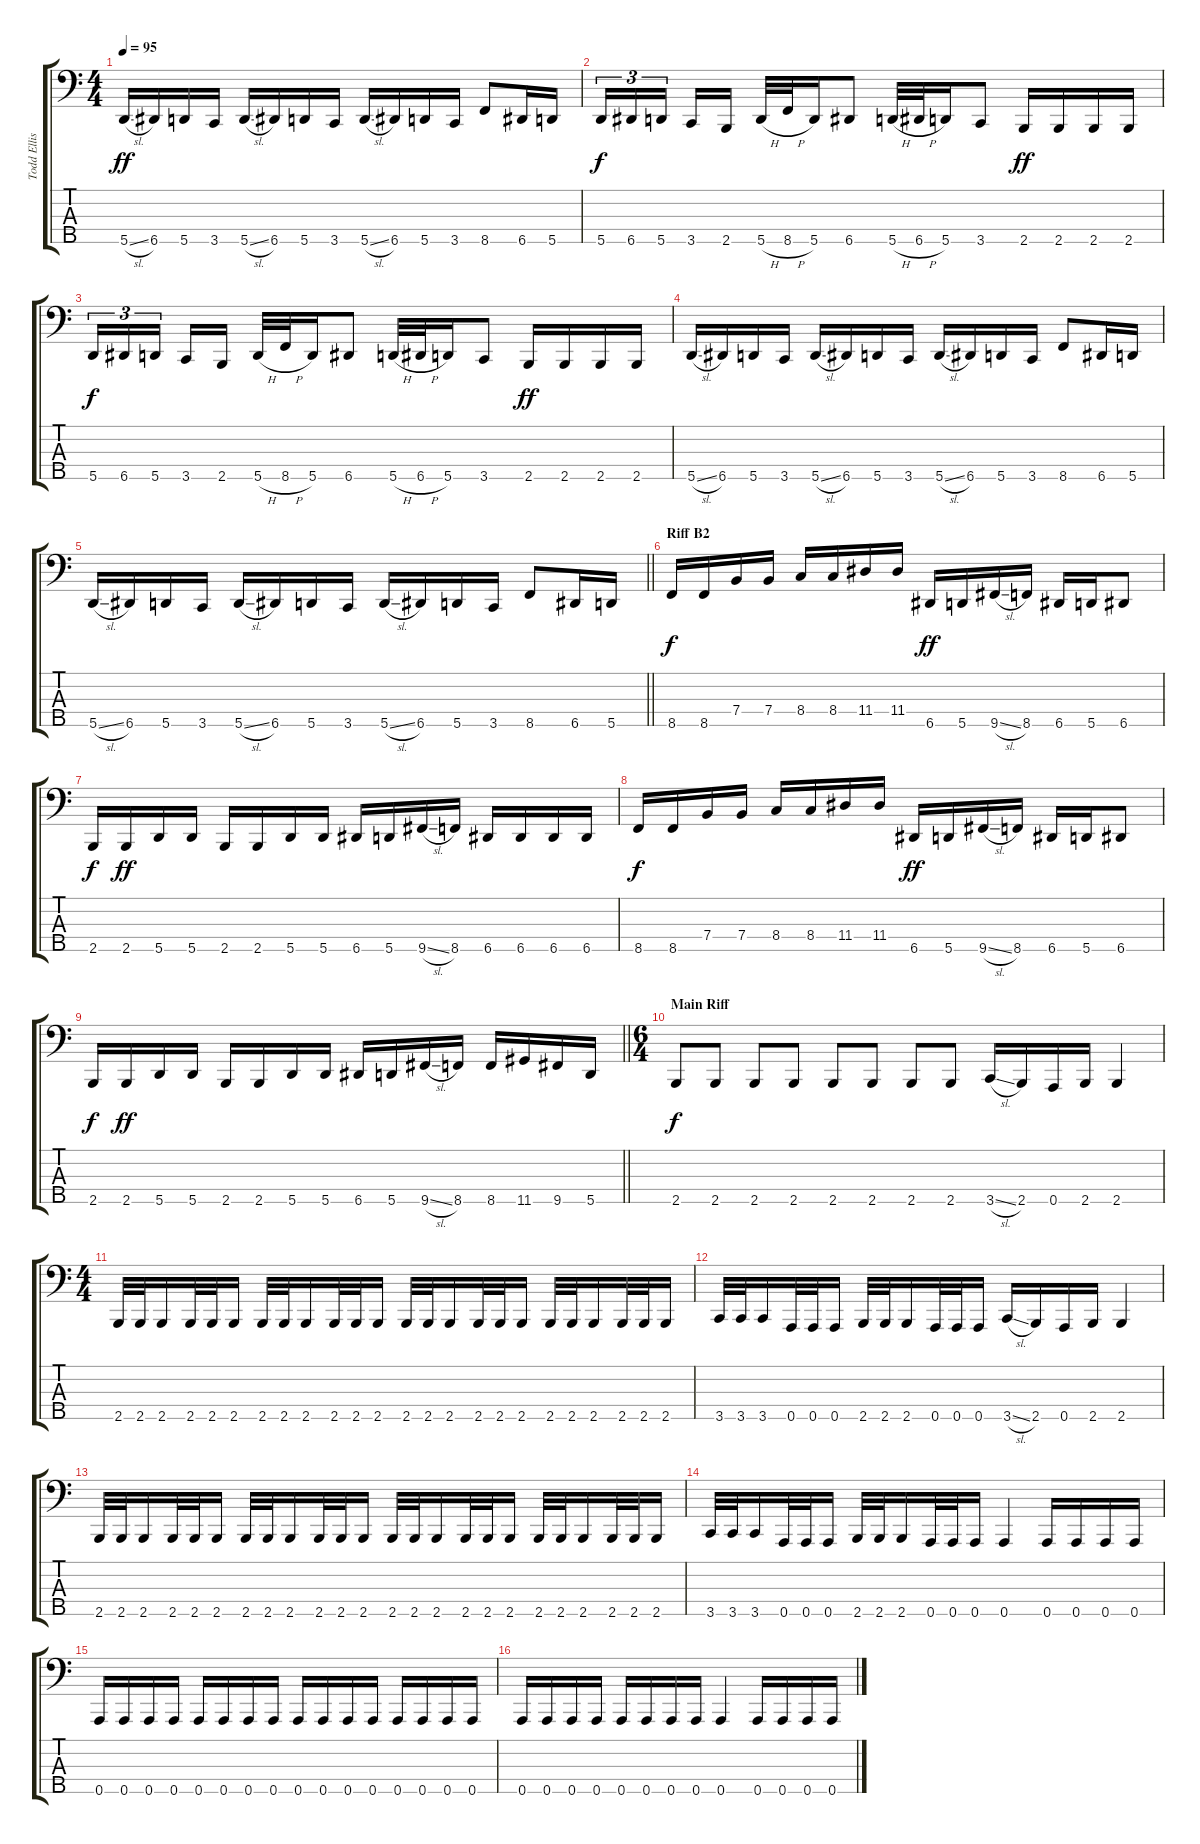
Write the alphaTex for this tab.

\track ("Todd Ellis" "Todd Ellis") {instrument electricbassfinger}
\staff {score tabs}
\tuning (G2 D2 A1 E1 A0) {hide}
\ts (4 4)
\tempo 95
\clef f4
\ks c
5.5{sl}.16{dy ff} 6.5.16 5.5.16 3.5.16 5.5{sl}.16 6.5.16 5.5.16 3.5.16 5.5{sl}.16 6.5.16 5.5.16 3.5.16 8.5.8 6.5.16 5.5.16 |
5.5.16{tu (3 2) dy f} 6.5.16{tu (3 2)} 5.5.16{tu (3 2) beam splitsecondary} 3.5.16 2.5.16 5.5{h}.32 8.5{h}.32 5.5.16 6.5.8 5.5{h}.32 6.5{h}.32 5.5.16 3.5.8 2.5.16{dy ff} 2.5.16 2.5.16 2.5.16 |
5.5.16{tu (3 2) dy f} 6.5.16{tu (3 2)} 5.5.16{tu (3 2) beam splitsecondary} 3.5.16 2.5.16 5.5{h}.32 8.5{h}.32 5.5.16 6.5.8 5.5{h}.32 6.5{h}.32 5.5.16 3.5.8 2.5.16{dy ff} 2.5.16 2.5.16 2.5.16 |
5.5{sl}.16 6.5.16 5.5.16 3.5.16 5.5{sl}.16 6.5.16 5.5.16 3.5.16 5.5{sl}.16 6.5.16 5.5.16 3.5.16 8.5.8 6.5.16 5.5.16 |
\barLineRight lightlight
5.5{sl}.16 6.5.16 5.5.16 3.5.16 5.5{sl}.16 6.5.16 5.5.16 3.5.16 5.5{sl}.16 6.5.16 5.5.16 3.5.16 8.5.8 6.5.16 5.5.16 |
\section ("" "Riff B2 ")
8.5.16{dy f} 8.5.16 7.4.16 7.4.16 8.4.16 8.4.16 11.4.16 11.4.16 6.5.16{dy ff} 5.5.16 9.5{sl}.16 8.5.16 6.5.16 5.5.16 6.5.8 |
2.5.16{dy f} 2.5.16{dy ff} 5.5.16 5.5.16 2.5.16 2.5.16 5.5.16 5.5.16 6.5.16 5.5.16 9.5{sl}.16 8.5.16 6.5.16 6.5.16 6.5.16 6.5.16 |
8.5.16{dy f} 8.5.16 7.4.16 7.4.16 8.4.16 8.4.16 11.4.16 11.4.16 6.5.16{dy ff} 5.5.16 9.5{sl}.16 8.5.16 6.5.16 5.5.16 6.5.8 |
\barLineRight lightlight
2.5.16{dy f} 2.5.16{dy ff} 5.5.16 5.5.16 2.5.16 2.5.16 5.5.16 5.5.16 6.5.16 5.5.16 9.5{sl}.16 8.5.16 8.5.16 11.5.16 9.5.16 5.5.16 |
\ts (6 4)
\section ("" "Main Riff")
2.5.8{dy f} 2.5.8 2.5.8 2.5.8 2.5.8 2.5.8 2.5.8 2.5.8 3.5{sl}.16 2.5.16 0.5.16 2.5.16 2.5.4 |
\ts (4 4)
2.5.32 2.5.32 2.5.16 2.5.32 2.5.32 2.5.16 2.5.32 2.5.32 2.5.16 2.5.32 2.5.32 2.5.16 2.5.32 2.5.32 2.5.16 2.5.32 2.5.32 2.5.16 2.5.32 2.5.32 2.5.16 2.5.32 2.5.32 2.5.16 |
3.5.32 3.5.32 3.5.16 0.5.32 0.5.32 0.5.16 2.5.32 2.5.32 2.5.16 0.5.32 0.5.32 0.5.16 3.5{sl}.16 2.5.16 0.5.16 2.5.16 2.5.4 |
2.5.32 2.5.32 2.5.16 2.5.32 2.5.32 2.5.16 2.5.32 2.5.32 2.5.16 2.5.32 2.5.32 2.5.16 2.5.32 2.5.32 2.5.16 2.5.32 2.5.32 2.5.16 2.5.32 2.5.32 2.5.16 2.5.32 2.5.32 2.5.16 |
3.5.32 3.5.32 3.5.16 0.5.32 0.5.32 0.5.16 2.5.32 2.5.32 2.5.16 0.5.32 0.5.32 0.5.16 0.5.4 0.5.16 0.5.16 0.5.16 0.5.16 |
0.5.16 0.5.16 0.5.16 0.5.16 0.5.16 0.5.16 0.5.16 0.5.16 0.5.16 0.5.16 0.5.16 0.5.16 0.5.16 0.5.16 0.5.16 0.5.16 |
0.5.16 0.5.16 0.5.16 0.5.16 0.5.16 0.5.16 0.5.16 0.5.16 0.5.4 0.5.16 0.5.16 0.5.16 0.5.16
